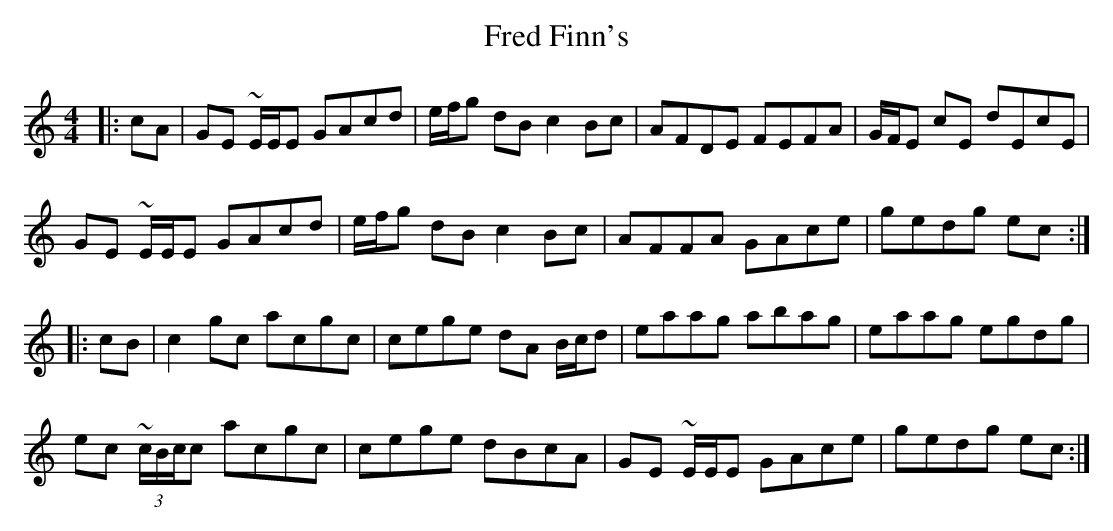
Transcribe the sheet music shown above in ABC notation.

X:1
T: Fred Finn's
M: 4/4
L: 1/8
K: Cmaj
|:cA|GE ~E/E/E GAcd|e/f/g dB c2 Bc|AFDE FEFA|G/F/E cE dEcE|
GE ~E/E/E GAcd|e/f/g dB c2 Bc|AFFA GAce|gedg ec:|
|:cB|c2 gc acgc|cege dA B/c/d|eaag abag|eaag egdg|
ec ~(3c/B/c/c acgc|cege dBcA|GE ~E/E/E GAce|gedg ec:|
